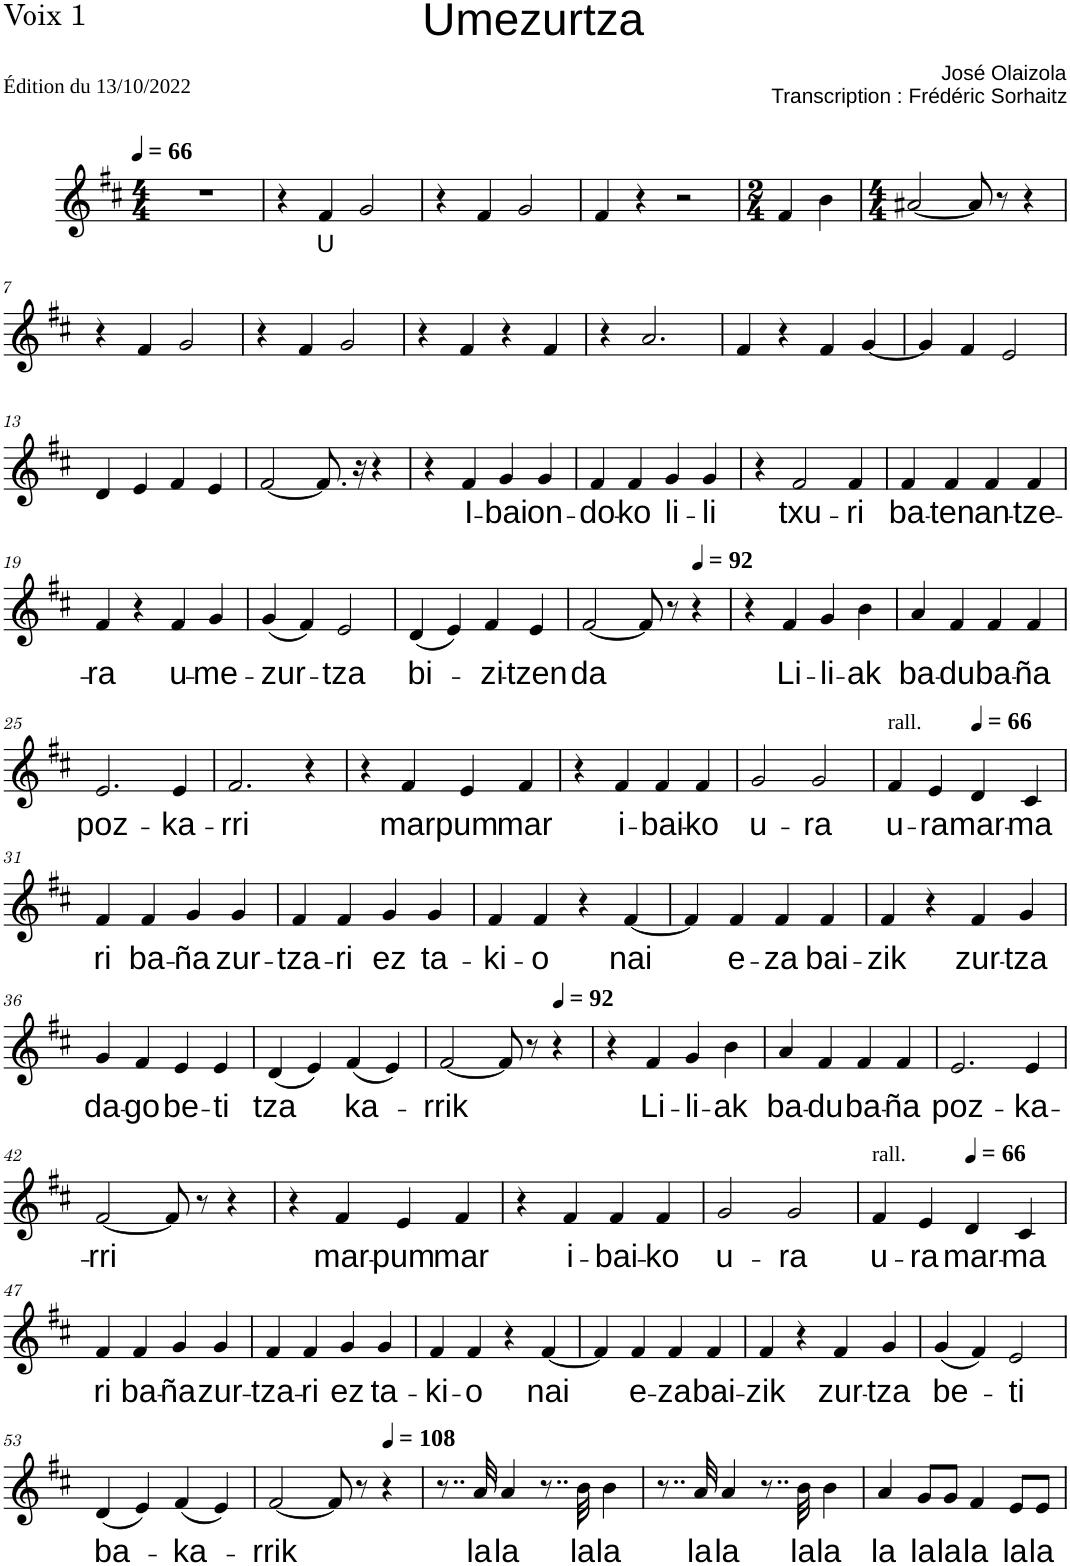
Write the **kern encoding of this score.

**kern	**text
*part1	*part1
*staff1	*staff1
*I"Voix 1	*
*I'V. 1	*
*clefG2	*
*k[f#c#]	*
*M4/4	*
*MM66	*
=1	=1
1r	.
=2	=2
4r	.
!	!LO:LY:b
4f#/	U
2g/	.
=3	=3
4r	.
4f#/	.
2g/	.
=4	=4
4f#/	.
4r	.
2r	.
=5	=5
*M2/4	*
4f#/	.
4b\	.
=6	=6
*M4/4	*
[2a#X/	.
8a#/]	.
8r	.
4r	.
!!LO:LB:g=z
=7	=7
4r	.
4f#/	.
2g/	.
=8	=8
4r	.
4f#/	.
2g/	.
=9	=9
4r	.
4f#/	.
4r	.
4f#/	.
=10	=10
4r	.
2.a/	.
=11	=11
4f#/	.
4r	.
4f#/	.
[4g/	.
=12	=12
4g/]	.
4f#/	.
2e/	.
!!LO:LB:g=z
=13	=13
4d/	.
4e/	.
4f#/	.
4e/	.
=14	=14
[2f#/	.
8.f#/]	.
16r	.
4r	.
=15	=15
4r	.
!	!LO:LY:b
4f#/	I-
!	!LO:LY:b
4g/	-bai
!	!LO:LY:b
4g/	on-
=16	=16
!	!LO:LY:b
4f#/	-do-
!	!LO:LY:b
4f#/	-ko
!	!LO:LY:b
4g/	li-
!	!LO:LY:b
4g/	-li
=17	=17
4r	.
!	!LO:LY:b
2f#/	txu-
!	!LO:LY:b
4f#/	-ri
=18	=18
!	!LO:LY:b
4f#/	ba-
!	!LO:LY:b
4f#/	-ten
!	!LO:LY:b
4f#/	an-
!	!LO:LY:b
4f#/	-tze-
!!LO:LB:g=z
=19	=19
!	!LO:LY:b
4f#/	-ra
4r	.
!	!LO:LY:b
4f#/	u-
!	!LO:LY:b
4g/	-me-
=20	=20
!	!LO:LY:b
(4g/	-zur-
4f#/)	.
!	!LO:LY:b
2e/	-tza
=21	=21
!	!LO:LY:b
(4d/	bi-
4e/)	.
!	!LO:LY:b
4f#/	-zi-
!	!LO:LY:b
4e/	-tzen
=22	=22
!	!LO:LY:b
[2f#/	da
8f#/]	.
8r	.
*MM92	*
4r	.
=23	=23
4r	.
!	!LO:LY:b
4f#/	Li-
!	!LO:LY:b
4g/	-li-
!	!LO:LY:b
4b\	-ak
=24	=24
!	!LO:LY:b
4a/	ba-
!	!LO:LY:b
4f#/	-du
!	!LO:LY:b
4f#/	ba-
!	!LO:LY:b
4f#/	-ña
!!LO:LB:g=z
=25	=25
!	!LO:LY:b
2.e/	poz-
!	!LO:LY:b
4e/	-ka-
=26	=26
!	!LO:LY:b
2.f#/	-rri
4r	.
=27	=27
4r	.
!	!LO:LY:b
4f#/	mar
!	!LO:LY:b
4e/	pum
!	!LO:LY:b
4f#/	mar
=28	=28
4r	.
!	!LO:LY:b
4f#/	i-
!	!LO:LY:b
4f#/	-bai-
!	!LO:LY:b
4f#/	-ko
=29	=29
!	!LO:LY:b
2g/	u-
!	!LO:LY:b
2g/	-ra
=30	=30
!LO:TX:a:t=rall.	!
!	!LO:LY:b
4f#/	u-
!	!LO:LY:b
4e/	-ra
*MM66	*
!	!LO:LY:b
4d/	mar-
!	!LO:LY:b
4c#/	-ma
!!LO:LB:g=z
=31	=31
!	!LO:LY:b
4f#/	-ri
!	!LO:LY:b
4f#/	ba-
!	!LO:LY:b
4g/	-ña
!	!LO:LY:b
4g/	zur-
=32	=32
!	!LO:LY:b
4f#/	-tza-
!	!LO:LY:b
4f#/	-ri
!	!LO:LY:b
4g/	ez
!	!LO:LY:b
4g/	ta-
=33	=33
!	!LO:LY:b
4f#/	-ki-
!	!LO:LY:b
4f#/	-o
4r	.
!	!LO:LY:b
[4f#/	nai
=34	=34
4f#/]	.
!	!LO:LY:b
4f#/	e-
!	!LO:LY:b
4f#/	-za
!	!LO:LY:b
4f#/	bai-
=35	=35
!	!LO:LY:b
4f#/	-zik
4r	.
!	!LO:LY:b
4f#/	zur-
!	!LO:LY:b
4g/	-tza
!!LO:LB:g=z
=36	=36
!	!LO:LY:b
4g/	da-
!	!LO:LY:b
4f#/	-go
!	!LO:LY:b
4e/	be-
!	!LO:LY:b
4e/	-ti
=37	=37
!	!LO:LY:b
(4d/	-tza
4e/)	.
!	!LO:LY:b
(4f#/	-ka-
4e/)	.
=38	=38
!	!LO:LY:b
[2f#/	-rrik
8f#/]	.
8r	.
*MM92	*
4r	.
=39	=39
4r	.
!	!LO:LY:b
4f#/	Li-
!	!LO:LY:b
4g/	-li-
!	!LO:LY:b
4b\	-ak
=40	=40
!	!LO:LY:b
4a/	ba-
!	!LO:LY:b
4f#/	-du
!	!LO:LY:b
4f#/	ba-
!	!LO:LY:b
4f#/	-ña
=41	=41
!	!LO:LY:b
2.e/	poz-
!	!LO:LY:b
4e/	-ka-
!!LO:LB:g=z
=42	=42
!	!LO:LY:b
[2f#/	-rri
8f#/]	.
8r	.
4r	.
=43	=43
4r	.
!	!LO:LY:b
4f#/	mar-
!	!LO:LY:b
4e/	pum
!	!LO:LY:b
4f#/	mar
=44	=44
4r	.
!	!LO:LY:b
4f#/	i-
!	!LO:LY:b
4f#/	-bai-
!	!LO:LY:b
4f#/	-ko
=45	=45
!	!LO:LY:b
2g/	u-
!	!LO:LY:b
2g/	-ra
=46	=46
!LO:TX:a:t=rall.	!
!	!LO:LY:b
4f#/	u-
!	!LO:LY:b
4e/	-ra
*MM66	*
!	!LO:LY:b
4d/	mar-
!	!LO:LY:b
4c#/	-ma
!!LO:LB:g=z
=47	=47
!	!LO:LY:b
4f#/	-ri
!	!LO:LY:b
4f#/	ba-
!	!LO:LY:b
4g/	-ña
!	!LO:LY:b
4g/	zur-
=48	=48
!	!LO:LY:b
4f#/	-tza-
!	!LO:LY:b
4f#/	-ri
!	!LO:LY:b
4g/	ez
!	!LO:LY:b
4g/	ta-
=49	=49
!	!LO:LY:b
4f#/	-ki-
!	!LO:LY:b
4f#/	-o
4r	.
!	!LO:LY:b
[4f#/	nai
=50	=50
4f#/]	.
!	!LO:LY:b
4f#/	e-
!	!LO:LY:b
4f#/	-za
!	!LO:LY:b
4f#/	bai-
=51	=51
!	!LO:LY:b
4f#/	-zik
4r	.
!	!LO:LY:b
4f#/	zur-
!	!LO:LY:b
4g/	-tza
=52	=52
!	!LO:LY:b
(4g/	be-
4f#/)	.
!	!LO:LY:b
2e/	-ti
!!LO:LB:g=z
=53	=53
!	!LO:LY:b
(4d/	ba-
4e/)	.
!	!LO:LY:b
(4f#/	-ka-
4e/)	.
=54	=54
!	!LO:LY:b
[2f#/	-rrik
8f#/]	.
8r	.
*MM108	*
4r	.
=55	=55
8..r	.
!	!LO:LY:b
32a/	la
!	!LO:LY:b
4a/	la
8..r	.
!	!LO:LY:b
32b\	la
!	!LO:LY:b
4b\	-la
=56	=56
8..r	.
!	!LO:LY:b
32a/	la
!	!LO:LY:b
4a/	la
8..r	.
!	!LO:LY:b
32b\	la
!	!LO:LY:b
4b\	-la
=57	=57
!	!LO:LY:b
4a/	la
!	!LO:LY:b
8g/L	la
!	!LO:LY:b
8g/J	la
!	!LO:LY:b
4f#/	la
!	!LO:LY:b
8e/L	la
!	!LO:LY:b
8e/J	la
=	=
*-	*-
